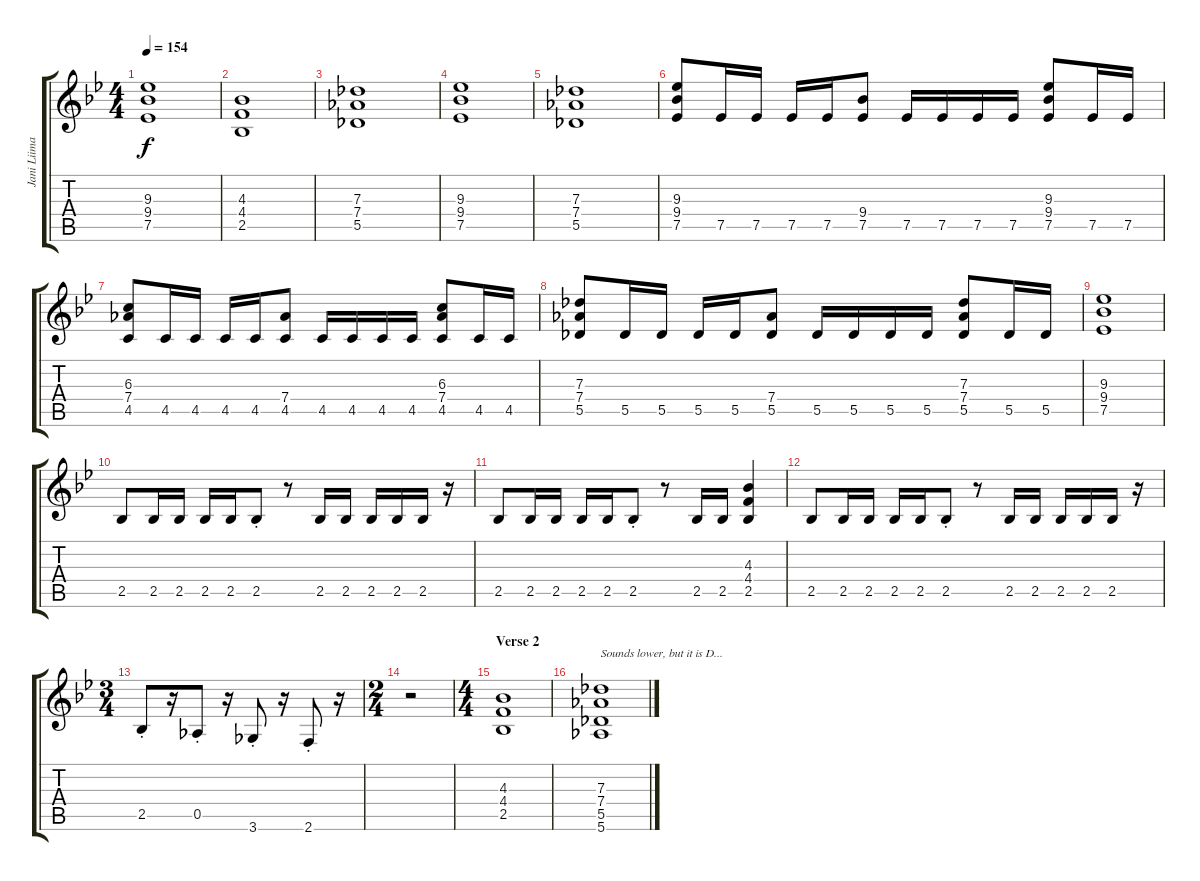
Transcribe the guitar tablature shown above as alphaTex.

\track ("Jani Liimatainen 2" "Jani Liima") {instrument distortionguitar}
\staff {score tabs}
\tuning (Eb4 Bb3 Gb3 Db3 Ab2 Eb2) {hide}
\ts (4 4)
\tempo 154
\clef g2
\ks gminor
(9.3 9.4 7.5).1{dy f} |
(4.3 4.4 2.5).1 |
(7.3 7.4 5.5).1 |
(9.3 9.4 7.5).1 |
(7.3 7.4 5.5).1 |
(9.3 9.4 7.5).8 7.5.16 7.5.16 7.5.16 7.5.16 (9.4 7.5).8 7.5.16 7.5.16 7.5.16 7.5.16 (9.3 9.4 7.5).8 7.5.16 7.5.16 |
(6.3 7.4 4.5).8 4.5.16 4.5.16 4.5.16 4.5.16 (7.4 4.5).8 4.5.16 4.5.16 4.5.16 4.5.16 (6.3 7.4 4.5).8 4.5.16 4.5.16 |
(7.3 7.4 5.5).8 5.5.16 5.5.16 5.5.16 5.5.16 (7.4 5.5).8 5.5.16 5.5.16 5.5.16 5.5.16 (7.3 7.4 5.5).8 5.5.16 5.5.16 |
(9.3 9.4 7.5).1 |
2.5.8 2.5.16 2.5.16 2.5.16 2.5.16 2.5{st}.8 r.8 2.5.16 2.5.16 2.5.16 2.5.16 2.5.16 r.16 |
2.5.8 2.5.16 2.5.16 2.5.16 2.5.16 2.5{st}.8 r.8 2.5.16 2.5.16 (4.3 4.4 2.5).4 |
2.5.8 2.5.16 2.5.16 2.5.16 2.5.16 2.5{st}.8 r.8 2.5.16 2.5.16 2.5.16 2.5.16 2.5.16 r.16 |
\ts (3 4)
2.5{st}.8 r.16 0.5{st}.8 r.16 3.6{st}.8 r.16 2.6{st}.8 r.16 |
\ts (2 4)
r.2 |
\ts (4 4)
\section ("" "Verse 2")
(4.3 4.4 2.5).1 |
(7.3 7.4 5.5 5.6).1{txt "Sounds lower, but it is D..."}
